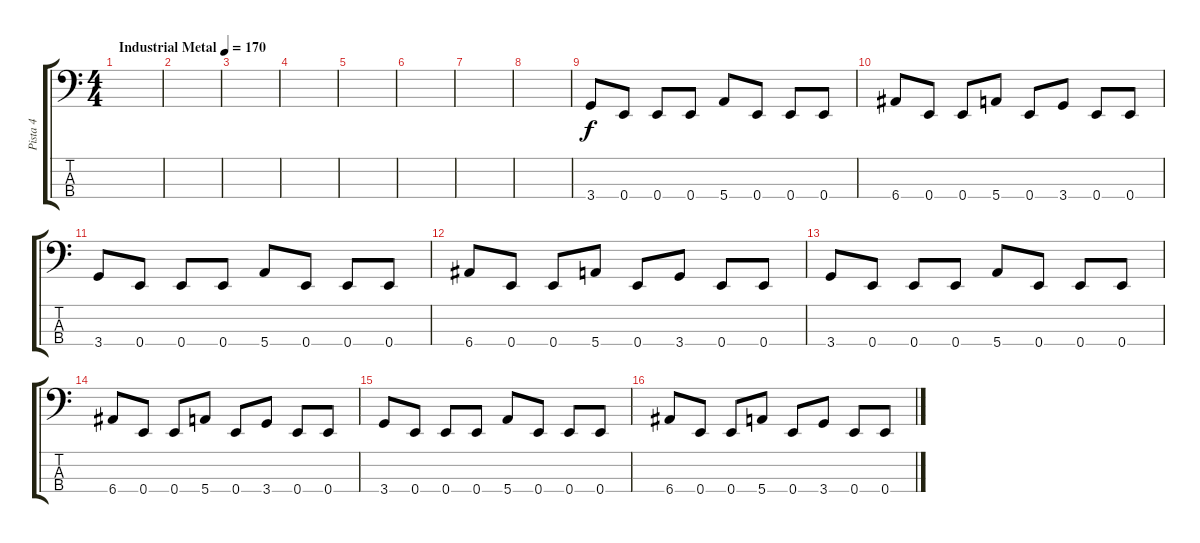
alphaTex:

\track ("Pista 4" "Pista 4") {instrument electricbassfinger}
\staff {score tabs}
\tuning (G2 D2 A1 E1) {hide}
\ts (4 4)
\tempo (170 "Industrial Metal")
\clef f4
\ks c
|
|
|
|
|
|
|
|
3.4.8 0.4.8 0.4.8 0.4.8 5.4.8 0.4.8 0.4.8 0.4.8 |
6.4.8 0.4.8 0.4.8 5.4.8 0.4.8 3.4.8 0.4.8 0.4.8 |
3.4.8 0.4.8 0.4.8 0.4.8 5.4.8 0.4.8 0.4.8 0.4.8 |
6.4.8 0.4.8 0.4.8 5.4.8 0.4.8 3.4.8 0.4.8 0.4.8 |
3.4.8 0.4.8 0.4.8 0.4.8 5.4.8 0.4.8 0.4.8 0.4.8 |
6.4.8 0.4.8 0.4.8 5.4.8 0.4.8 3.4.8 0.4.8 0.4.8 |
3.4.8 0.4.8 0.4.8 0.4.8 5.4.8 0.4.8 0.4.8 0.4.8 |
6.4.8 0.4.8 0.4.8 5.4.8 0.4.8 3.4.8 0.4.8 0.4.8
